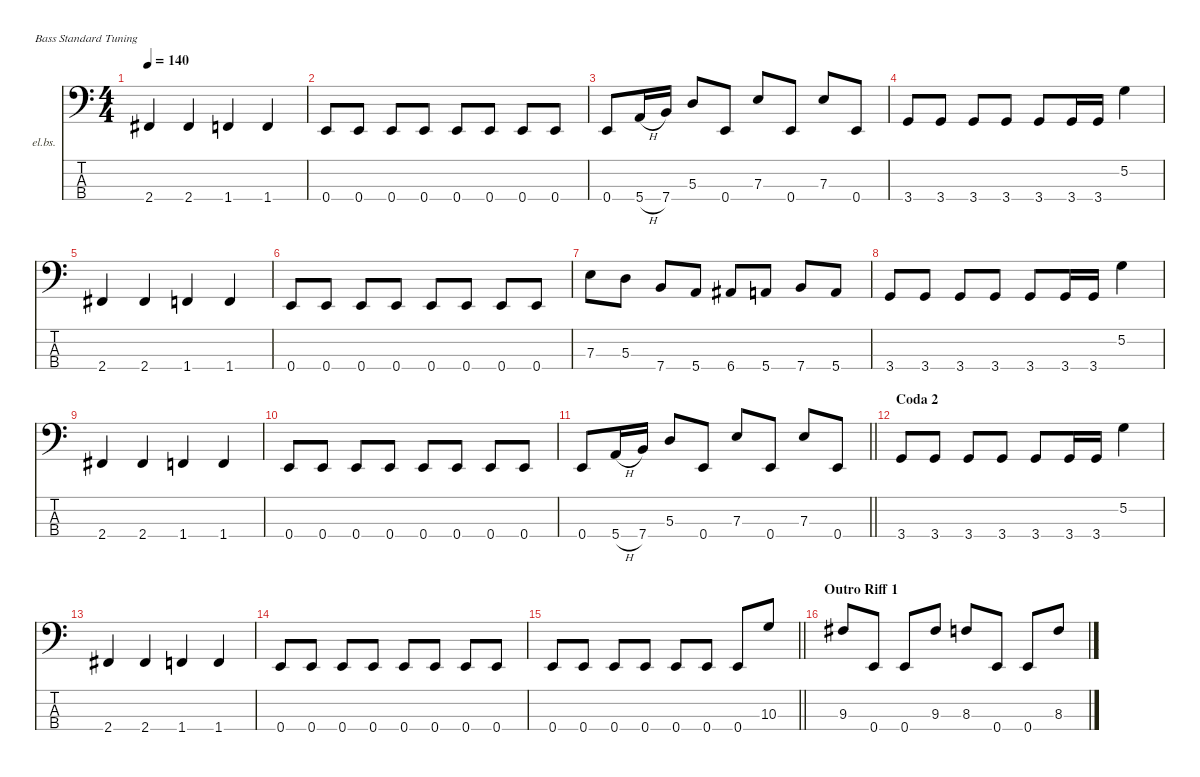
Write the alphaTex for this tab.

\defaultSystemsLayout 4
\hideDynamics
\bracketExtendMode nobrackets
\firstSystemTrackNameOrientation horizontal
\otherSystemsTrackNameOrientation horizontal
\track ("Bass" "el.bs.") {instrument electricbassfinger}
\staff {score tabs}
\tuning (G2 D2 A1 E1)
\ts (4 4)
\tempo 140
\clef f4
\ks c
2.4{acc #}.4{dy f} 2.4{acc #}.4 1.4.4 1.4.4 |
0.4.8 0.4.8 0.4.8 0.4.8 0.4.8 0.4.8 0.4.8 0.4.8 |
0.4.8 5.4{h}.16 7.4.16 5.3.8 0.4.8 7.3.8 0.4.8 7.3.8 0.4.8 |
3.4.8 3.4.8 3.4.8 3.4.8 3.4.8 3.4.16 3.4.16 5.2.4 |
2.4{acc #}.4 2.4{acc #}.4 1.4.4 1.4.4 |
0.4.8 0.4.8 0.4.8 0.4.8 0.4.8 0.4.8 0.4.8 0.4.8 |
7.3.8 5.3.8 7.4.8 5.4.8 6.4{acc #}.8 5.4.8 7.4.8 5.4.8 |
3.4.8 3.4.8 3.4.8 3.4.8 3.4.8 3.4.16 3.4.16 5.2.4 |
2.4{acc #}.4 2.4{acc #}.4 1.4.4 1.4.4 |
0.4.8 0.4.8 0.4.8 0.4.8 0.4.8 0.4.8 0.4.8 0.4.8 |
\barLineRight lightlight
0.4.8 5.4{h}.16 7.4.16 5.3.8 0.4.8 7.3.8 0.4.8 7.3.8 0.4.8 |
\section ("" "Coda 2")
3.4.8 3.4.8 3.4.8 3.4.8 3.4.8 3.4.16 3.4.16 5.2.4 |
2.4{acc #}.4 2.4{acc #}.4 1.4.4 1.4.4 |
0.4.8 0.4.8 0.4.8 0.4.8 0.4.8 0.4.8 0.4.8 0.4.8 |
\barLineRight lightlight
0.4.8 0.4.8 0.4.8 0.4.8 0.4.8 0.4.8 0.4.8 10.3.8 |
\section ("" "Outro Riff 1")
9.3{acc #}.8 0.4.8 0.4.8 9.3{acc #}.8 8.3.8 0.4.8 0.4.8 8.3.8
